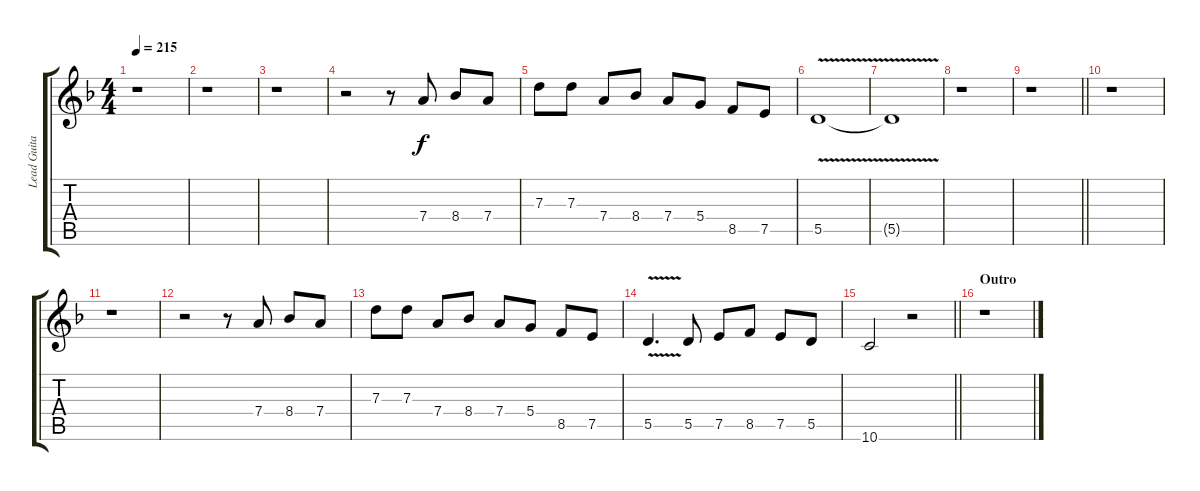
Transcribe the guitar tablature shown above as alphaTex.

\track ("Lead Guitar " "Lead Guita") {instrument overdrivenguitar}
\staff {score tabs}
\tuning (E4 B3 G3 D3 A2 D2) {hide}
\ts (4 4)
\tempo 215
\clef g2
\ks f
r.1{dy f} |
r.1 |
r.1 |
r.2 r.8 7.4.8 8.4.8 7.4.8 |
7.3.8 7.3.8 7.4.8 8.4.8 7.4.8 5.4.8 8.5.8 7.5.8 |
5.5{v}.1 |
5.5{t}.1 |
r.1 |
\barLineRight lightlight
r.1 |
\section ("" "")
r.1 |
r.1 |
r.2 r.8 7.4.8 8.4.8 7.4.8 |
7.3.8 7.3.8 7.4.8 8.4.8 7.4.8 5.4.8 8.5.8 7.5.8 |
5.5{v}.4{d} 5.5.8 7.5.8 8.5.8 7.5.8 5.5.8 |
\barLineRight lightlight
10.6.2 r.2 |
\section ("" "Outro")
r.1
